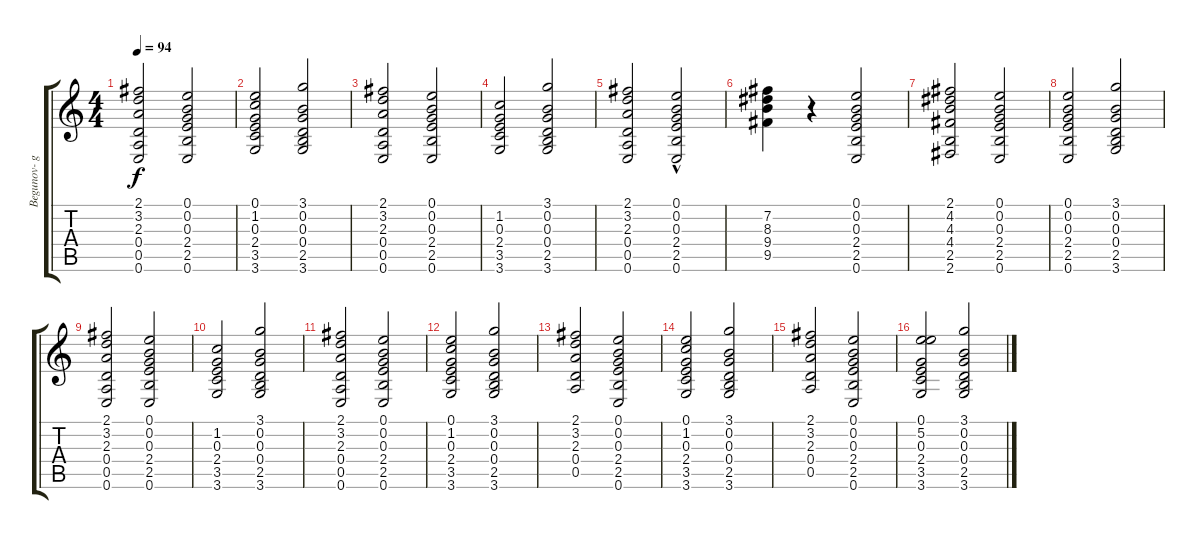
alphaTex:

\track ("Begunov- guitar" "Begunov- g") {instrument acousticguitarnylon}
\staff {score tabs}
\tuning (E4 B3 G3 D3 A2 E2) {hide}
\ts (4 4)
\tempo 94
\clef g2
\ks c
(2.1 3.2 2.3 0.4 0.5 0.6).2{dy f} (0.1 0.2 0.3 2.4 2.5 0.6).2 |
(0.1 1.2 0.3 2.4 3.5 3.6).2 (3.1 0.2 0.3 0.4 2.5 3.6).2 |
(2.1 3.2 2.3 0.4 0.5 0.6).2 (0.1 0.2 0.3 2.4 2.5 0.6).2 |
(1.2 0.3 2.4 3.5 3.6).2 (3.1 0.2 0.3 0.4 2.5 3.6).2 |
(2.1 3.2 2.3 0.4 0.5 0.6).2 (0.1 0.2 0.3 2.4 2.5{hac} 0.6).2 |
(7.2 8.3 9.4 9.5).4 r.4 (0.1 0.2 0.3 2.4 2.5 0.6).2 |
(2.1 4.2 4.3 4.4 2.5 2.6).2 (0.1 0.2 0.3 2.4 2.5 0.6).2 |
(0.1 0.2 0.3 2.4 2.5 0.6).2 (3.1 0.2 0.3 0.4 2.5 3.6).2 |
(2.1 3.2 2.3 0.4 0.5 0.6).2 (0.1 0.2 0.3 2.4 2.5 0.6).2 |
(1.2 0.3 2.4 3.5 3.6).2 (3.1 0.2 0.3 0.4 2.5 3.6).2 |
(2.1 3.2 2.3 0.4 0.5 0.6).2 (0.1 0.2 0.3 2.4 2.5 0.6).2 |
(0.1 1.2 0.3 2.4 3.5 3.6).2 (3.1 0.2 0.3 0.4 2.5 3.6).2 |
(2.1 3.2 2.3 0.4 0.5).2 (0.1 0.2 0.3 2.4 2.5 0.6).2 |
(0.1 1.2 0.3 2.4 3.5 3.6).2 (3.1 0.2 0.3 0.4 2.5 3.6).2 |
(2.1 3.2 2.3 0.4 0.5).2 (0.1 0.2 0.3 2.4 2.5 0.6).2 |
(0.1 5.2 0.3 2.4 3.5 3.6).2 (3.1 0.2 0.3 0.4 2.5 3.6).2
